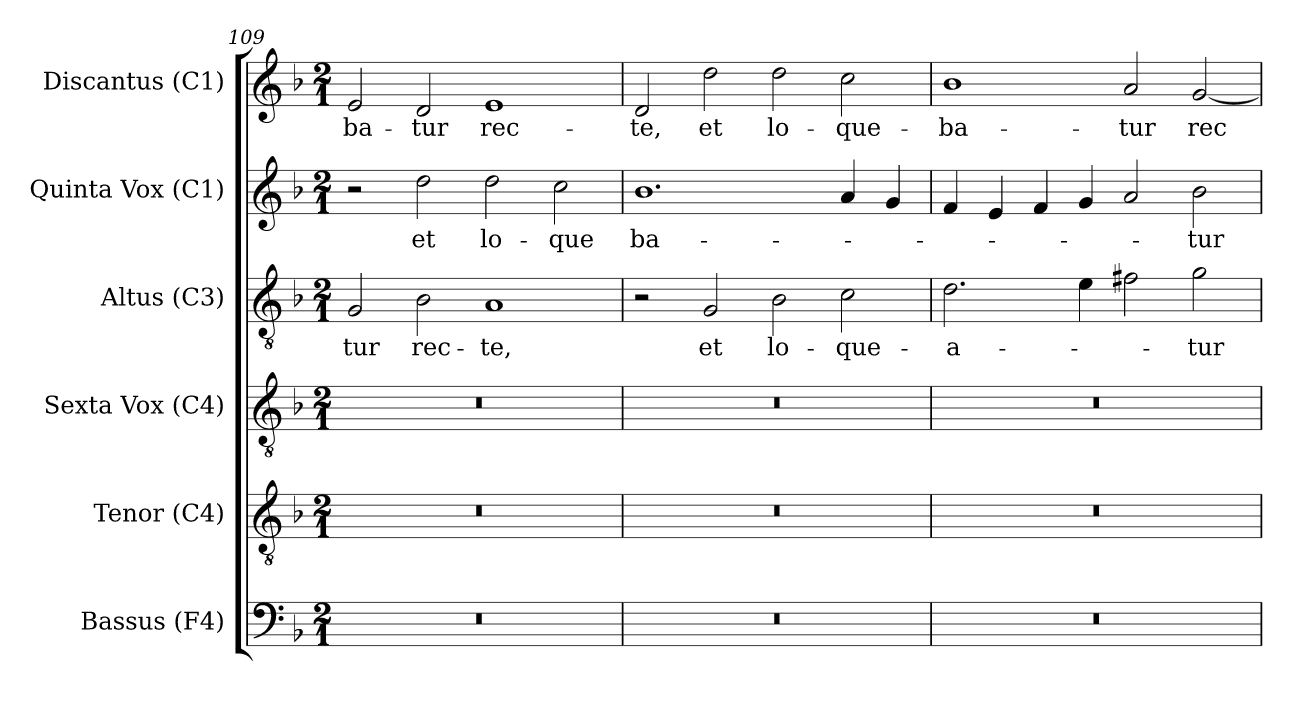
**kern	**kern	**kern	**kern	**text	**kern	**text	**kern	**text
*part6	*part5	*part4	*part3	*part3	*part2	*part2	*part1	*part1
*staff6	*staff5	*staff4	*staff3	*staff3	*staff2	*staff2	*staff1	*staff1
*I"Bassus (F4)	*I"Tenor (C4)	*I"Sexta Vox (C4)	*I"Altus (C3)	*	*I"Quinta Vox (C1)	*	*I"Discantus (C1)	*
*	*I'T	*I'SV	*	*	*I'QV	*	*	*
*clefF4	*clefGv2	*clefGv2	*clefGv2	*	*clefG2	*	*clefG2	*
*	*	*	*ITrd7c12	*	*	*	*	*
*k[b-]	*k[b-]	*k[b-]	*k[b-]	*	*k[b-]	*	*k[b-]	*
*F:	*F:	*F:	*F:	*	*F:	*	*F:	*
*M2/1	*M2/1	*M2/1	*M2/1	*	*M2/1	*	*M2/1	*
=109	=109	=109	=109	=109	=109	=109	=109	=109
!LO:N:vis=1	!LO:N:vis=1	!LO:N:vis=1	!	!	!	!	!	!
!	!	!	!	!LO:LY:b:color=#000000	!	!	!	!
!	!	!	!	!	!	!	!	!LO:LY:b:color=#000000
0r	0r	0r	2GGi/	-tur	2r	.	2ei/	-ba-
!	!	!	!	!LO:LY:b:color=#000000	!	!	!	!
!	!	!	!	!	!	!LO:LY:b:color=#000000	!	!
!	!	!	!	!	!	!	!	!LO:LY:b:color=#000000
.	.	.	2BB-i\	rec-	2ddi\	et	2di/	-tur
!	!	!	!	!LO:LY:b:color=#000000	!	!	!	!
!	!	!	!	!	!	!LO:LY:b:color=#000000	!	!
!	!	!	!	!	!	!	!	!LO:LY:b:color=#000000
.	.	.	1AAi	-te,	2ddi\	lo-	1ei	rec-
!	!	!	!	!	!	!LO:LY:b:color=#000000	!	!
.	.	.	.	.	2cci\	-que	.	.
=110	=110	=110	=110	=110	=110	=110	=110	=110
!LO:N:vis=1	!LO:N:vis=1	!LO:N:vis=1	!	!	!	!	!	!
!	!	!	!	!	!	!LO:LY:b:color=#000000	!	!
!	!	!	!	!	!	!	!	!LO:LY:b:color=#000000
0r	0r	0r	2r	.	1.b-i	ba-	2di/	-te,
!	!	!	!	!LO:LY:b:color=#000000	!	!	!	!
!	!	!	!	!	!	!	!	!LO:LY:b:color=#000000
.	.	.	2GGi/	et	.	.	2ddi\	et
!	!	!	!	!LO:LY:b:color=#000000	!	!	!	!
!	!	!	!	!	!	!	!	!LO:LY:b:color=#000000
.	.	.	2BB-i\	lo-	.	.	2ddi\	lo-
!	!	!	!	!LO:LY:b:color=#000000	!	!	!	!
!	!	!	!	!	!	!	!	!LO:LY:b:color=#000000
.	.	.	2Ci\	-que-	4ai/	.	2cci\	-que-
.	.	.	.	.	4gi/	.	.	.
!!LO:LB:g=z
=111	=111	=111	=111	=111	=111	=111	=111	=111
!LO:N:vis=1	!LO:N:vis=1	!LO:N:vis=1	!	!	!	!	!	!
!	!	!	!	!LO:LY:b:color=#000000	!	!	!	!
!	!	!	!	!	!	!	!	!LO:LY:b:color=#000000
0r	0r	0r	2.Di\	-a-	4fi/	.	1b-i	-ba-
.	.	.	.	.	4ei/	.	.	.
.	.	.	.	.	4fi/	.	.	.
.	.	.	4Ei\	.	4gi/	.	.	.
!	!	!	!	!	!	!	!	!LO:LY:b:color=#000000
.	.	.	2F#Xi\	.	2ai/	.	2ai/	-tur
!	!	!	!	!LO:LY:b:color=#000000	!	!	!	!
!	!	!	!	!	!	!LO:LY:b:color=#000000	!	!
!	!	!	!	!	!	!	!	!LO:LY:b:color=#000000
.	.	.	2Gi\	-tur	2b-i\	-tur	[2gi/	rec-
=	=	=	=	=	=	=	=	=
*-	*-	*-	*-	*-	*-	*-	*-	*-
